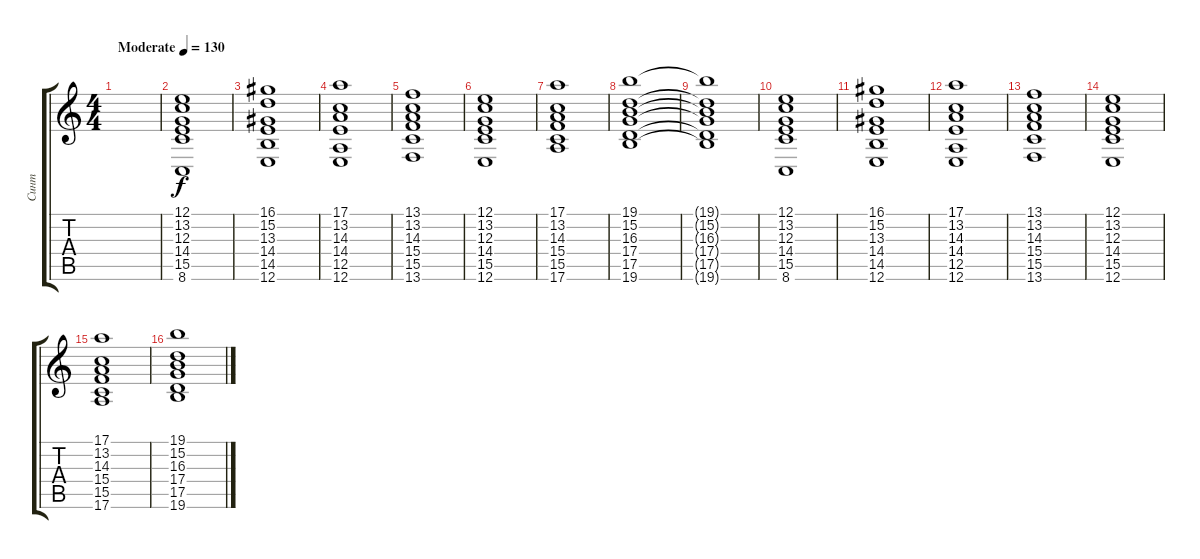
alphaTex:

\track ("Синт" "Синт") {instrument stringensemble1}
\staff {score tabs}
\tuning (E4 B3 G3 D3 A2 E2) {hide}
\ts (4 4)
\tempo (130 "Moderate")
\clef g2
\ks c
|
(12.1 13.2 12.3 14.4 15.5 8.6).1 |
(16.1 15.2 13.3 14.4 14.5 12.6).1 |
(17.1 13.2 14.3 14.4 12.5 12.6).1 |
(13.1 13.2 14.3 15.4 15.5 13.6).1 |
(12.1 13.2 12.3 14.4 15.5 12.6).1 |
(17.1 13.2 14.3 15.4 15.5 17.6).1 |
(19.1 15.2 16.3 17.4 17.5 19.6).1 |
(19.1{t} 15.2{t} 16.3{t} 17.4{t} 17.5{t} 19.6{t}).1 |
(12.1 13.2 12.3 14.4 15.5 8.6).1 |
(16.1 15.2 13.3 14.4 14.5 12.6).1 |
(17.1 13.2 14.3 14.4 12.5 12.6).1 |
(13.1 13.2 14.3 15.4 15.5 13.6).1 |
(12.1 13.2 12.3 14.4 15.5 12.6).1 |
(17.1 13.2 14.3 15.4 15.5 17.6).1 |
(19.1 15.2 16.3 17.4 17.5 19.6).1
